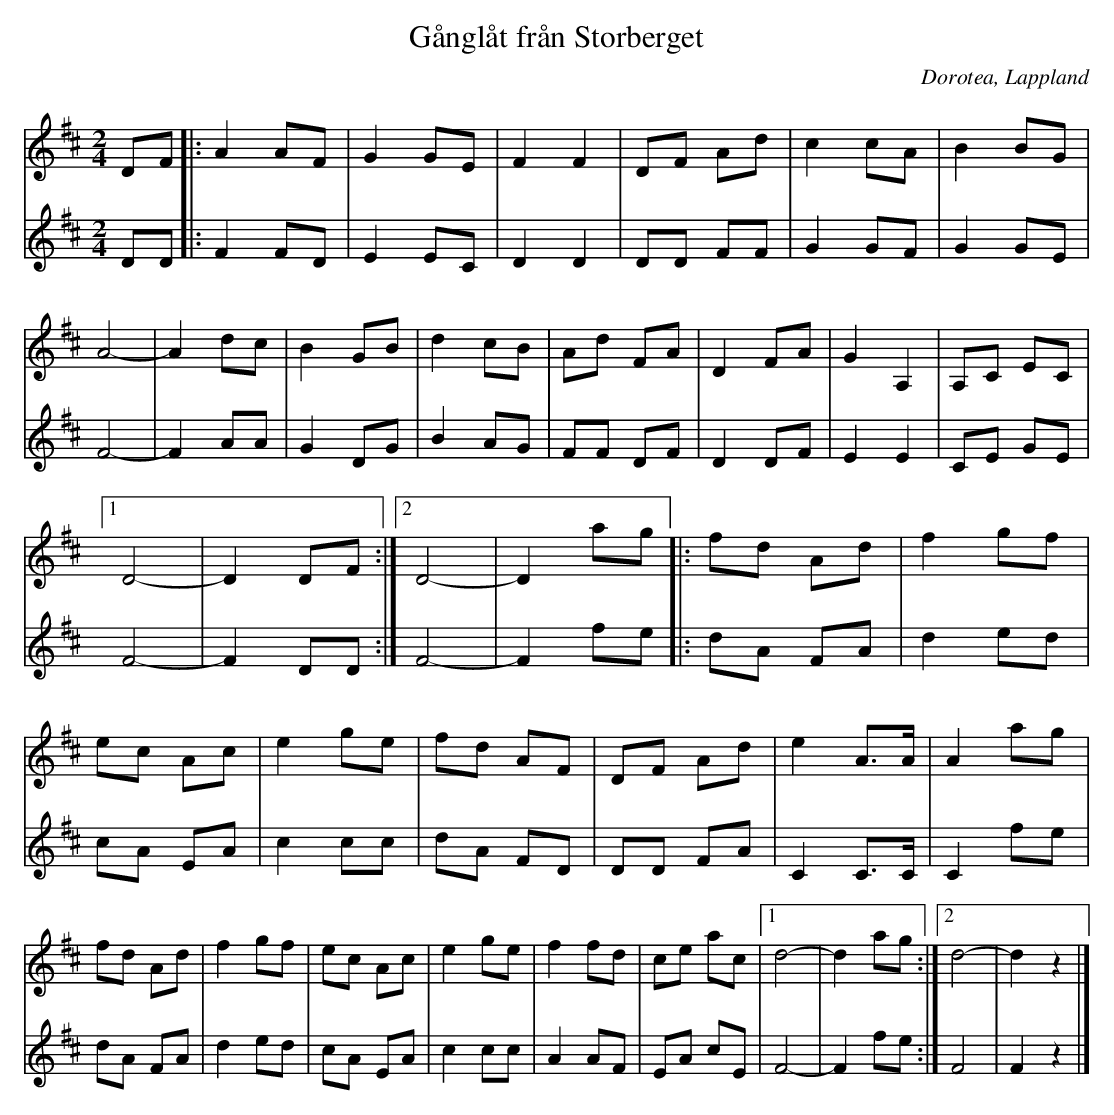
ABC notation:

X:1
T:Gånglåt från Storberget
O:Dorotea, Lappland
M:2/4
L:1/8
V:1
K:D
DF|:A2 AF|G2 GE|F2 F2|DF Ad|c2 cA|B2 BG|A4-|A2 dc|B2 GB|d2 cB|Ad FA|D2 FA|G2 A,2|A,C EC|1 D4-|D2 DF:|2 D4-|D2 ag|:fd Ad|f2 gf|ec Ac|e2 ge|fd AF|DF Ad|e2 A>A|A2 ag|fd Ad|f2 gf|ec Ac|e2 ge|f2 fd|ce ac|1 d4-|d2 ag:|2 d4-|d2 z2|]
V:2
DD|:F2 FD|E2 EC| D2 D2| DD FF |G2 GF|G2 GE|F4-|F2 AA|G2 DG|B2 AG|FF DF|D2 DF|E2 E2|CE GE|1F4-|F2 DD:|2F4-|F2 fe|:dA FA|d2 ed|cA EA|c2 cc|dA FD |DD FA| C2 C>C|C2 fe|dA FA|d2 ed|cA EA|c2 cc|A2 AF|EA cE|1 F4-|F2 fe:|2 F4|F2 z2|]
